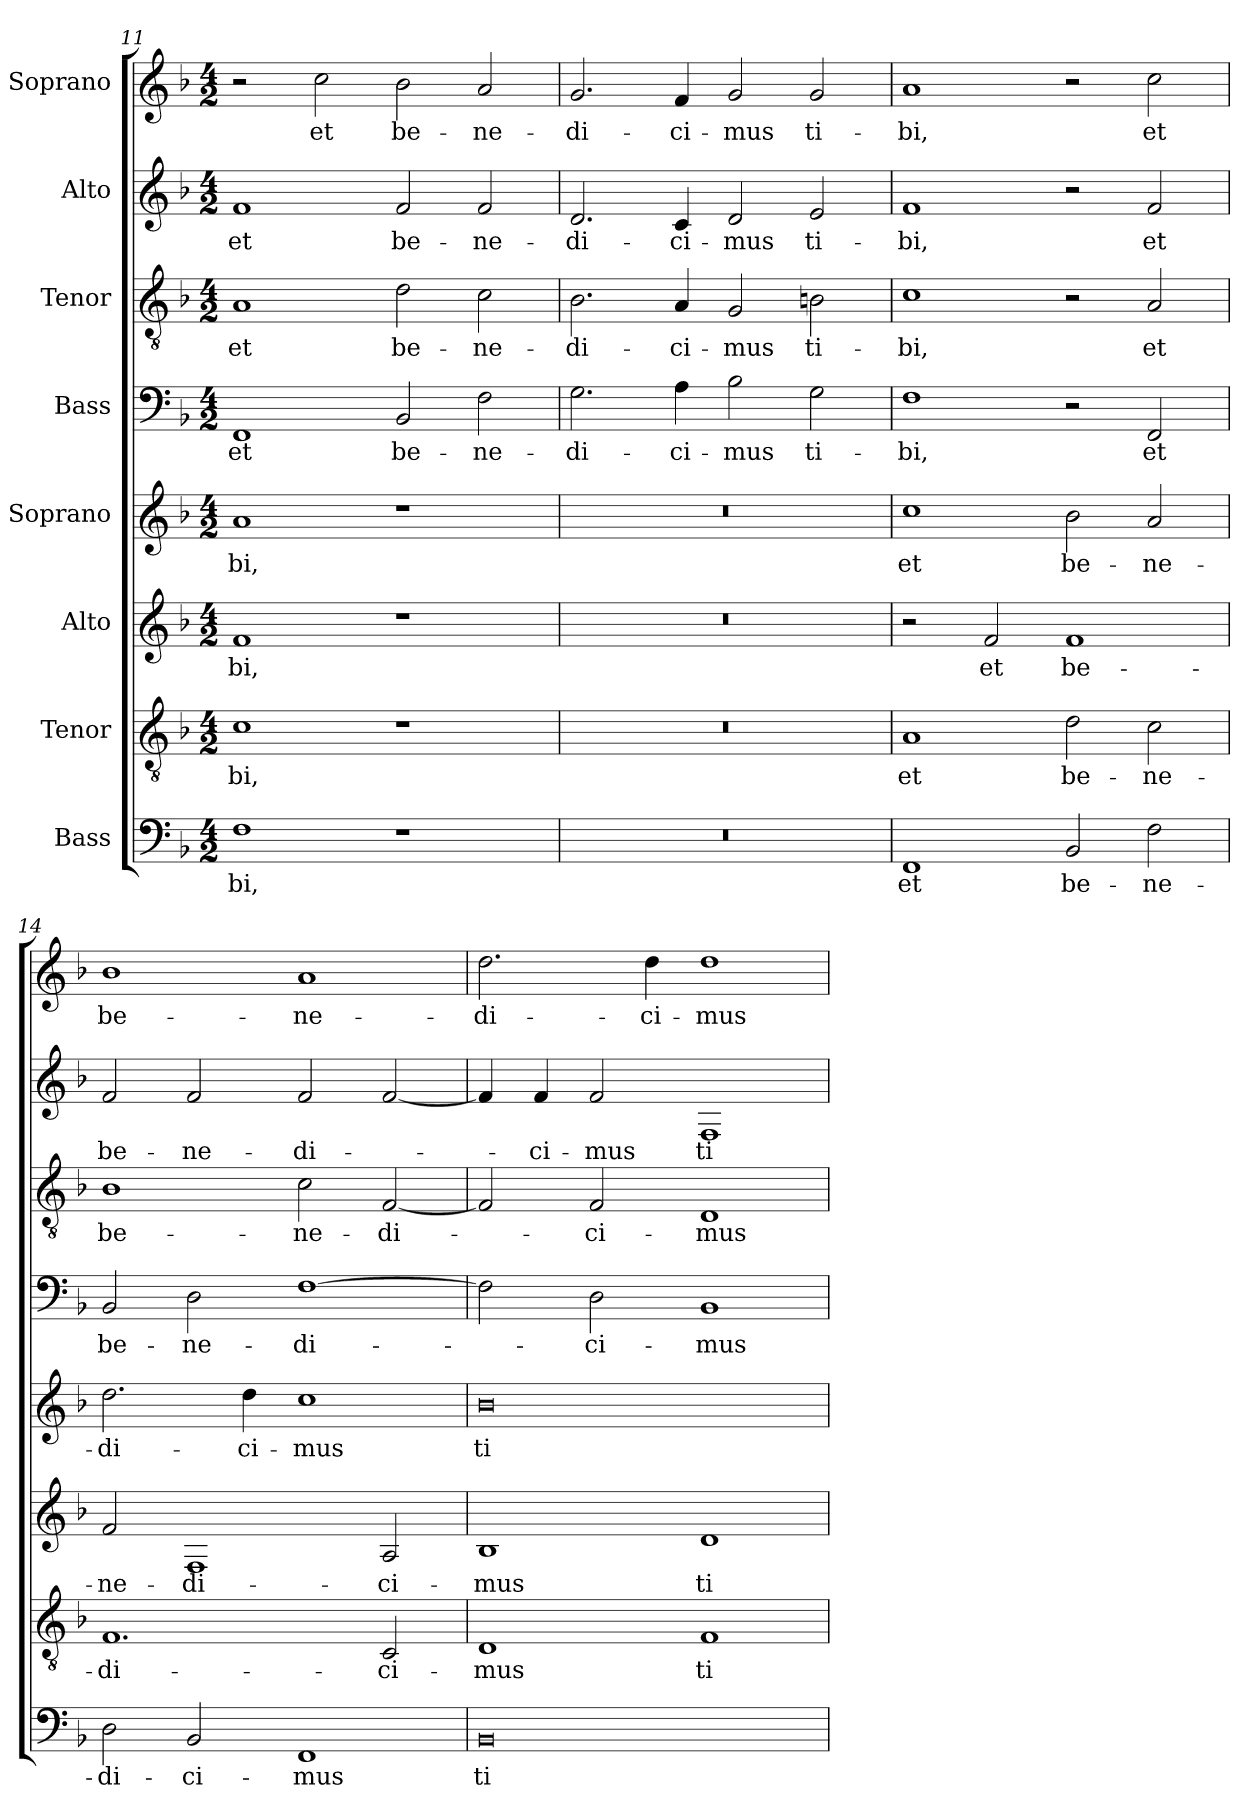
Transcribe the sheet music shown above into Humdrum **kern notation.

**kern	**text	**kern	**text	**kern	**text	**kern	**text	**kern	**text	**kern	**text	**kern	**text	**kern	**text
*part8	*part8	*part7	*part7	*part6	*part6	*part5	*part5	*part4	*part4	*part3	*part3	*part2	*part2	*part1	*part1
*staff8	*staff8	*staff7	*staff7	*staff6	*staff6	*staff5	*staff5	*staff4	*staff4	*staff3	*staff3	*staff2	*staff2	*staff1	*staff1
*I"Bass	*	*I"Tenor	*	*I"Alto	*	*I"Soprano	*	*I"Bass	*	*I"Tenor	*	*I"Alto	*	*I"Soprano	*
*clefF4	*	*clefGv2	*	*clefG2	*	*clefG2	*	*clefF4	*	*clefGv2	*	*clefG2	*	*clefG2	*
*k[b-]	*	*k[b-]	*	*k[b-]	*	*k[b-]	*	*k[b-]	*	*k[b-]	*	*k[b-]	*	*k[b-]	*
*F:	*	*F:	*	*F:	*	*F:	*	*F:	*	*F:	*	*F:	*	*F:	*
*M4/2	*	*M4/2	*	*M4/2	*	*M4/2	*	*M4/2	*	*M4/2	*	*M4/2	*	*M4/2	*
=11	=11	=11	=11	=11	=11	=11	=11	=11	=11	=11	=11	=11	=11	=11	=11
1F	-bi,	1c	-bi,	1f	-bi,	1a	-bi,	1FF	et	1A	et	1f	et	2r	.
.	.	.	.	.	.	.	.	.	.	.	.	.	.	2cc\	et
1r	.	1r	.	1r	.	1r	.	2BB-/	be-	2d\	be-	2f/	be-	2b-\	be-
.	.	.	.	.	.	.	.	2F\	-ne-	2c\	-ne-	2f/	-ne-	2a/	-ne-
=12	=12	=12	=12	=12	=12	=12	=12	=12	=12	=12	=12	=12	=12	=12	=12
0r	.	0r	.	0r	.	0r	.	2.G\	-di-	2.B-\	-di-	2.d/	-di-	2.g/	-di-
.	.	.	.	.	.	.	.	4A\	-ci-	4A/	-ci-	4c/	-ci-	4f/	-ci-
.	.	.	.	.	.	.	.	2B-\	-mus	2G/	-mus	2d/	-mus	2g/	-mus
.	.	.	.	.	.	.	.	2G\	ti-	2Bn\	ti-	2e/	ti-	2g/	ti-
=13	=13	=13	=13	=13	=13	=13	=13	=13	=13	=13	=13	=13	=13	=13	=13
1FF	et	1A	et	2r	.	1cc	et	1F	-bi,	1c	-bi,	1f	-bi,	1a	-bi,
.	.	.	.	2f/	et	.	.	.	.	.	.	.	.	.	.
2BB-/	be-	2d\	be-	1f	be-	2b-\	be-	2r	.	2r	.	2r	.	2r	.
2F\	-ne-	2c\	-ne-	.	.	2a/	-ne-	2FF/	et	2A/	et	2f/	et	2cc\	et
=14	=14	=14	=14	=14	=14	=14	=14	=14	=14	=14	=14	=14	=14	=14	=14
2D\	-di-	1.F	-di-	2f/	-ne-	2.dd\	-di-	2BB-/	be-	1B-	be-	2f/	be-	1b-	be-
2BB-/	-ci-	.	.	1F	-di-	.	.	2D\	-ne-	.	.	2f/	-ne-	.	.
.	.	.	.	.	.	4dd\	-ci-	.	.	.	.	.	.	.	.
1FF	-mus	.	.	.	.	1cc	-mus	[1F	-di-	2c\	-ne-	2f/	-di-	1a	-ne-
.	.	2C/	-ci-	2A/	-ci-	.	.	.	.	[2F/	-di-	[2f/	.	.	.
!!LO:LB:g=z
=15	=15	=15	=15	=15	=15	=15	=15	=15	=15	=15	=15	=15	=15	=15	=15
0BB-	ti-	1D	-mus	1B-	-mus	0b-	ti-	2F\]	.	2F/]	.	4f/]	.	2.dd\	-di-
.	.	.	.	.	.	.	.	.	.	.	.	4f/	-ci-	.	.
.	.	.	.	.	.	.	.	2D\	-ci-	2F/	-ci-	2f/	-mus	.	.
.	.	.	.	.	.	.	.	.	.	.	.	.	.	4dd\	-ci-
.	.	1F	ti-	1d	ti-	.	.	1BB-	-mus	1D	-mus	1F	ti-	1dd	-mus
=	=	=	=	=	=	=	=	=	=	=	=	=	=	=	=
*-	*-	*-	*-	*-	*-	*-	*-	*-	*-	*-	*-	*-	*-	*-	*-
